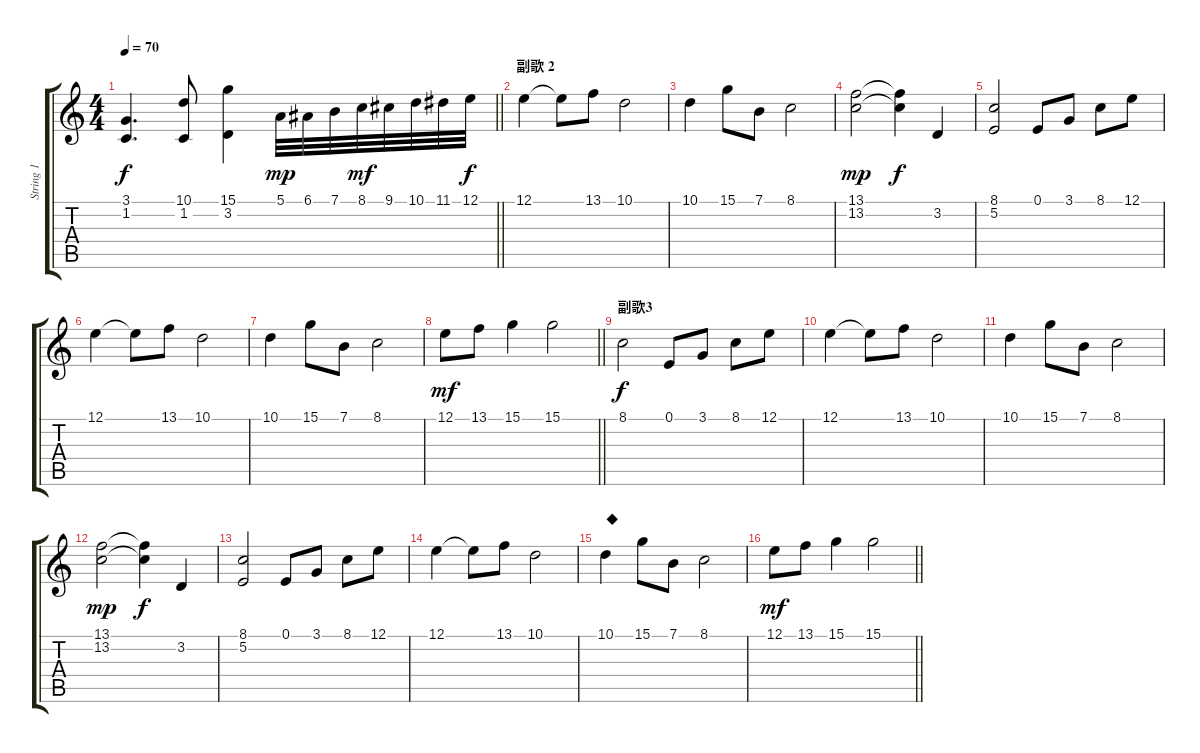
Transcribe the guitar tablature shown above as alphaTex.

\track ("String 1" "String 1") {instrument stringensemble1}
\staff {score tabs}
\tuning (E4 B3 G3 D3 A2 E2) {hide}
\ts (4 4)
\tempo 70
\clef g2
\barLineRight lightlight
\ks c
(3.1 1.2).4{d dy f} (10.1 1.2).8 (15.1 3.2).4 5.1.32{dy mp} 6.1.32 7.1.32 8.1.32{dy mf} 9.1.32 10.1.32 11.1.32 12.1.32{dy f} |
\section ("" "副歌 2")
12.1.4 12.1{t}.8 13.1.8 10.1.2 |
10.1.4 15.1.8 7.1.8 8.1.2 |
(13.1 13.2).2{dy mp} (13.1{t} 13.2{t}).4{dy f} 3.2.4 |
(8.1 5.2).2 0.1.8 3.1.8 8.1.8 12.1.8 |
12.1.4 12.1{t}.8 13.1.8 10.1.2 |
10.1.4 15.1.8 7.1.8 8.1.2 |
\barLineRight lightlight
12.1.8{dy mf} 13.1.8 15.1.4 15.1.2 |
\section ("" "副歌3")
8.1.2{dy f} 0.1.8 3.1.8 8.1.8 12.1.8 |
12.1.4 12.1{t}.8 13.1.8 10.1.2 |
10.1.4 15.1.8 7.1.8 8.1.2 |
(13.1 13.2).2{dy mp} (13.1{t} 13.2{t}).4{dy f} 3.2.4 |
(8.1 5.2).2 0.1.8 3.1.8 8.1.8 12.1.8 |
12.1.4 12.1{t}.8 13.1.8 10.1.2 |
10.1.4{txt "◆"} 15.1.8 7.1.8 8.1.2 |
\barLineRight lightlight
12.1.8{dy mf} 13.1.8 15.1.4 15.1.2
